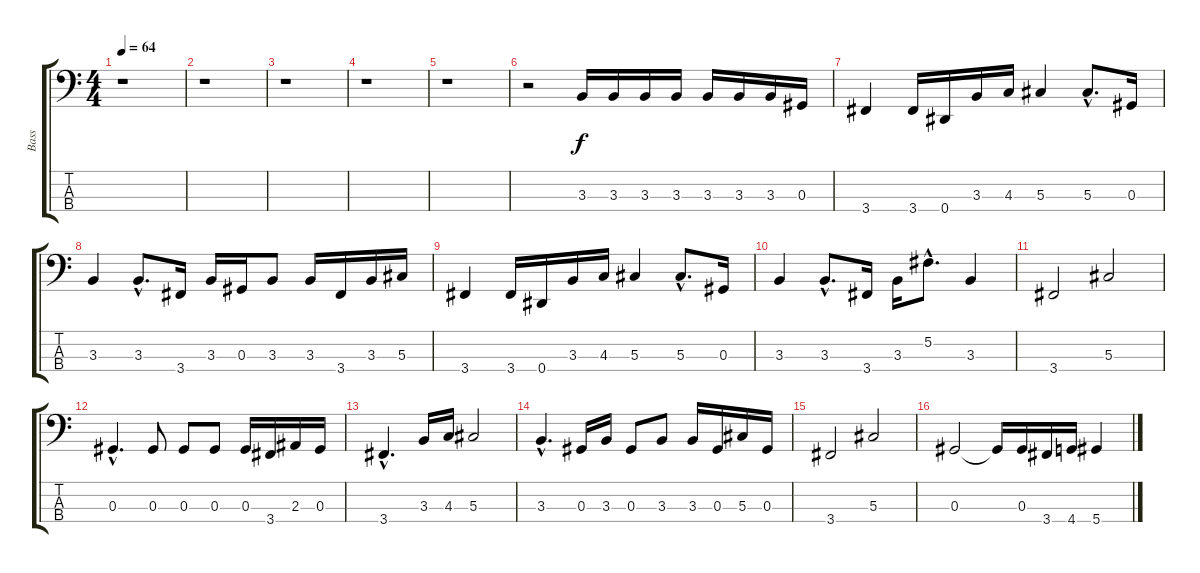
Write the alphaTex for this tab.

\track ("Bass" "Bass") {instrument electricbassfinger}
\staff {score tabs}
\tuning (Gb2 Db2 Ab1 Eb1) {hide}
\ts (4 4)
\tempo 64
\clef f4
\ks c
r.1{dy f instrument electricbassfinger} |
r.1 |
r.1 |
r.1 |
r.1 |
r.2 3.3.16 3.3.16 3.3.16 3.3.16 3.3.16 3.3.16 3.3.16 0.3.16 |
3.4.4 3.4.16 0.4.16 3.3.16 4.3.16 5.3.4 5.3{hac}.8{d} 0.3.16 |
3.3.4 3.3{hac}.8{d} 3.4.16 3.3.16 0.3.16 3.3.8 3.3.16 3.4.16 3.3.16 5.3.16 |
3.4.4 3.4.16 0.4.16 3.3.16 4.3.16 5.3.4 5.3{hac}.8{d} 0.3.16 |
3.3.4 3.3{hac}.8{d} 3.4.16 3.3.16 5.2{hac}.8{d} 3.3.4 |
3.4.2 5.3.2 |
0.3{hac}.4{d} 0.3.8 0.3.8 0.3.8 0.3.16 3.4.16 2.3.16 0.3.16 |
3.4{hac}.4{d} 3.3.16 4.3.16 5.3.2 |
3.3{hac}.4{d} 0.3.16 3.3.16 0.3.8 3.3.8 3.3.16 0.3.16 5.3.16 0.3.16 |
3.4.2 5.3.2 |
0.3.2 0.3{t}.16 0.3.16 3.4.16 4.4.16 5.4.4
